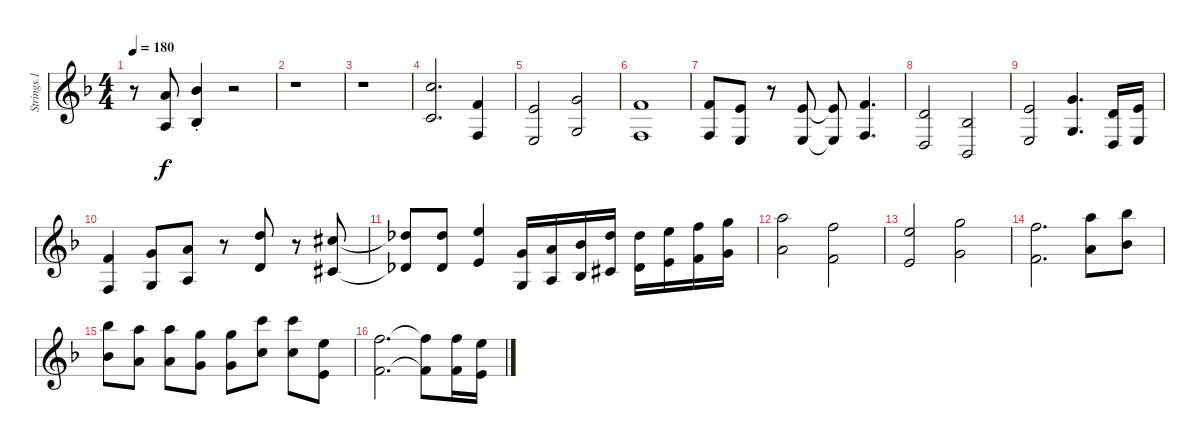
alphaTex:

\track ("Strings.1" "Strings.1") {instrument stringensemble1}
\staff {score}
\tuning (E4 B3 G3 D3 A2 E2) {hide}
\ts (4 4)
\tempo 180
\clef g2
\ks f
r.8{dy f} (10.2 2.3).8 (11.2{st} 3.3{st}).4 r.2 |
r.1 |
r.1 |
(1.2 17.3).2{d} (1.1 3.4).4 |
(0.1 2.4).2 (3.1 0.3).2 |
(1.1 3.4).1 |
(1.1 3.4).8 (0.1 2.4).8 r.8 (0.1 2.4).8 (0.1{t} 2.4{t}).8 (1.1 3.4).4{d} |
(3.2 0.4).2 (3.3 1.5).2 |
(0.1 2.4).2 (3.1 0.3).4{d} (3.2 0.4).16 (0.1 2.4).16 |
(1.1 3.4).4 (3.1 0.3).8 (5.1 2.3).8 r.8 (10.1 3.2).8 r.8 (9.1{acc #} 2.2{acc #}).8 |
(9.1{t} 2.2{t}).8 (9.1 2.2).8 (0.1 17.2).4 (3.1 0.3).16 (5.1 2.3).16 (6.1 3.3).16 (9.1 2.2{acc #}).16 (9.1 2.2).16 (0.1 17.2).16 (1.1 18.2).16 (3.1 20.2).16 |
(5.1 22.2).2 (1.1 18.2).2 |
(0.1 17.2).2 (3.1 20.2).2 |
(1.1 18.2).2{d} (5.1 22.2).8 (6.1 23.2).8 |
(6.1 23.2).8 (5.1 22.2).8 (5.1 22.2).8 (3.1 20.2).8 (3.1 20.2).8 (8.1 25.2).8 (8.1 25.2).8 (0.1 17.2).8 |
(1.1 18.2).2{d} (1.1{t} 18.2{t}).8 (1.1 18.2).16 (0.1 17.2).16
